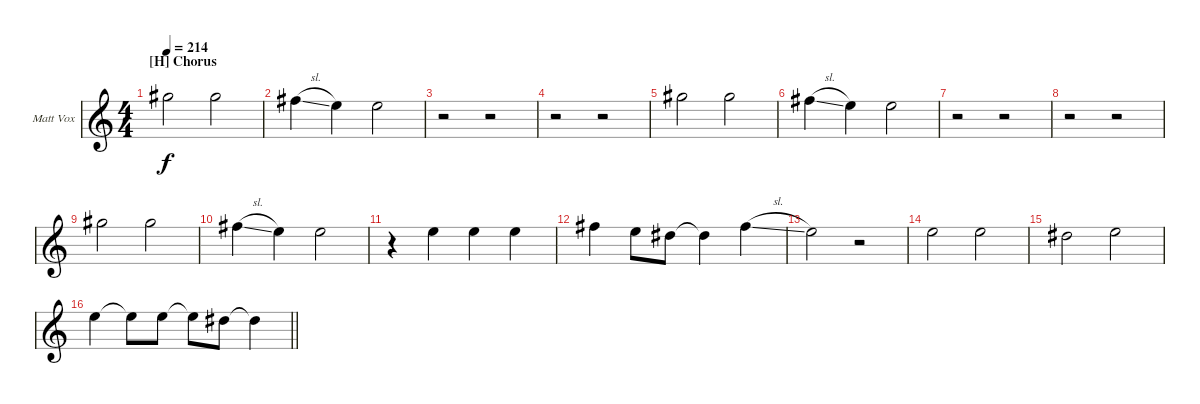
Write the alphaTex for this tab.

\bracketExtendMode groupsimilarinstruments
\firstSystemTrackNameOrientation horizontal
\otherSystemsTrackNameOrientation horizontal
\track ("Matt Skiba - Vocals" "Matt Vox") {instrument distortionguitar}
\staff {score}
\tuning (E4 B3 G3 D3 A2 E2)
\ts (4 4)
\section ("H" "Chorus")
\tempo 214
\clef g2
\ks c
9.2.2{dy f} 9.2.2 |
7.2{sl}.4 5.2.4 5.2.2 |
r.2 r.2 |
r.2 r.2 |
9.2.2 9.2.2 |
7.2{sl}.4 5.2.4 5.2.2 |
r.2 r.2 |
r.2 r.2 |
9.2.2 9.2.2 |
7.2{sl}.4 5.2.4 5.2.2 |
r.4 5.2.4 5.2.4 5.2.4 |
7.2.4 5.2.8 4.2.8 4.2{t}.4 7.2{sl}.4 |
5.2.2 r.2 |
5.2.2 5.2.2 |
4.2.2 5.2.2 |
\barLineRight lightlight
5.2.4 5.2{t}.8 5.2.8 5.2{t}.8 4.2.8 4.2{t}.4
